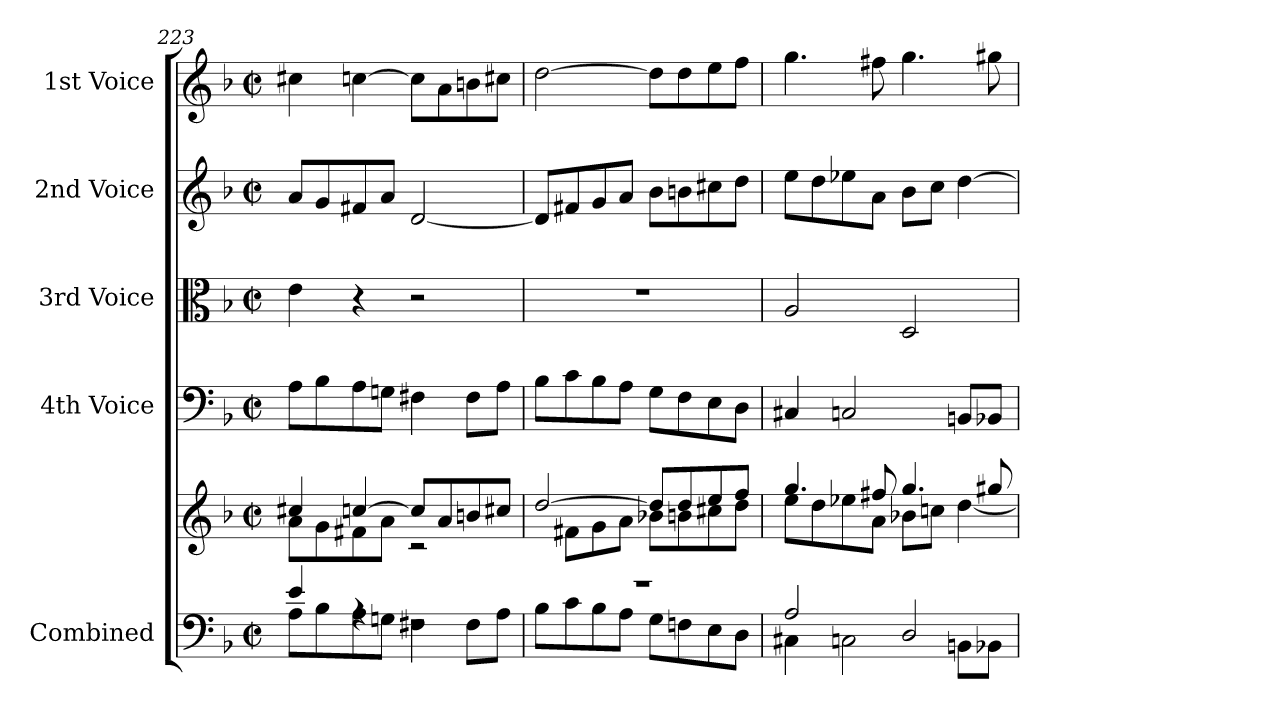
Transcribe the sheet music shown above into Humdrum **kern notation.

**kern	**kern	**kern	**kern	**kern	**kern
*part5	*part5	*part4	*part3	*part2	*part1
*staff6	*staff5	*staff4	*staff3	*staff2	*staff1
*I"Combined	*	*I"4th Voice	*I"3rd Voice	*I"2nd Voice	*I"1st Voice
*clefF4	*clefG2	*clefF4	*clefC3	*clefG2	*clefG2
*k[b-]	*k[b-]	*k[b-]	*k[b-]	*k[b-]	*k[b-]
*M2/2	*M2/2	*M2/2	*M2/2	*M2/2	*M2/2
*met(c|)	*met(c|)	*met(c|)	*met(c|)	*met(c|)	*met(c|)
=223	=223	=223	=223	=223	=223
*^	*^	*	*	*	*
4e/	8A\L	4cc#X/	8a\L	8A\L	4e\	8a/L	4cc#X\
.	8B-\	.	8g\	8B-\	.	8g/	.
4rA	8A\	[4ccn/	8f#X\	8A\	4r	8f#X/	[4ccn\
.	8Gn\J	.	8a\J	8Gn\J	.	8a/J	.
2rF	4F#X\	8cc/L]	2r	4F#X\	2r	[2d/	8cc\L]
.	.	8a/	.	.	.	.	8a\
.	8F#\L	8bn/	.	8F#\L	.	.	8bn\
.	8A\J	8cc#X/J	.	8A\J	.	.	8cc#X\J
!!LO:PB:g=z
=224	=224	=224	=224	=224	=224	=224	=224
1r	8B-\L	[2dd/	8ryy	8B-\L	1r	8d/L]	[2dd\
.	8c\	.	8f#X\L	8c\	.	8f#X/	.
.	8B-\	.	8g\	8B-\	.	8g/	.
.	8A\J	.	8a\J	8A\J	.	8a/J	.
.	8G\L	8dd/L]	8b-X\L	8G\L	.	8b-\L	8dd\L]
.	8Fn\	8dd/	8bn\	8F\	.	8bn\	8dd\
.	8E\	8ee/	8cc#X\	8E\	.	8cc#X\	8ee\
.	8D\J	8ff/J	8dd\J	8D\J	.	8dd\J	8ff\J
=225	=225	=225	=225	=225	=225	=225	=225
2A/	4C#X\	4.gg/	8ee\L	4C#X/	2A/	8ee\L	4.gg\
.	.	.	8dd\	.	.	8dd\	.
.	2Cn\	.	8ee-X\	2Cn/	.	8ee-X\	.
.	.	8ff#X/	8a\J	.	.	8a\J	8ff#X\
2D/	.	4.gg/	8b-X\L	.	2D/	8b-\L	4.gg\
.	.	.	8ccn\J	.	.	8cc\J	.
.	8BBn\L	.	[4dd\	8BBn/L	.	[4dd\	.
.	8BB-X\J	8gg#X/	.	8BB-X/J	.	.	8gg#X\
*v	*v	*	*	*	*	*	*
*	*v	*v	*	*	*	*
=	=	=	=	=	=
*-	*-	*-	*-	*-	*-
